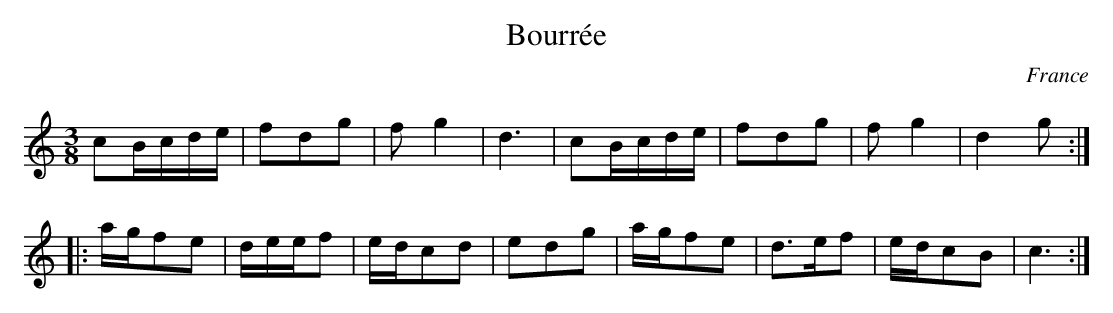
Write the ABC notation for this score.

X:1
T:Bourrée
M:3/8
O:France
K:C major
c2Bcde| f2d2g2| f2g4| d6|\
c2Bcde| f2d2g2| f2g4| d4g2:|
|: agf2e2| deef2| edc2d2| e2d2g2|\
agf2e2| d3ef2| edc2B2| c6:|
